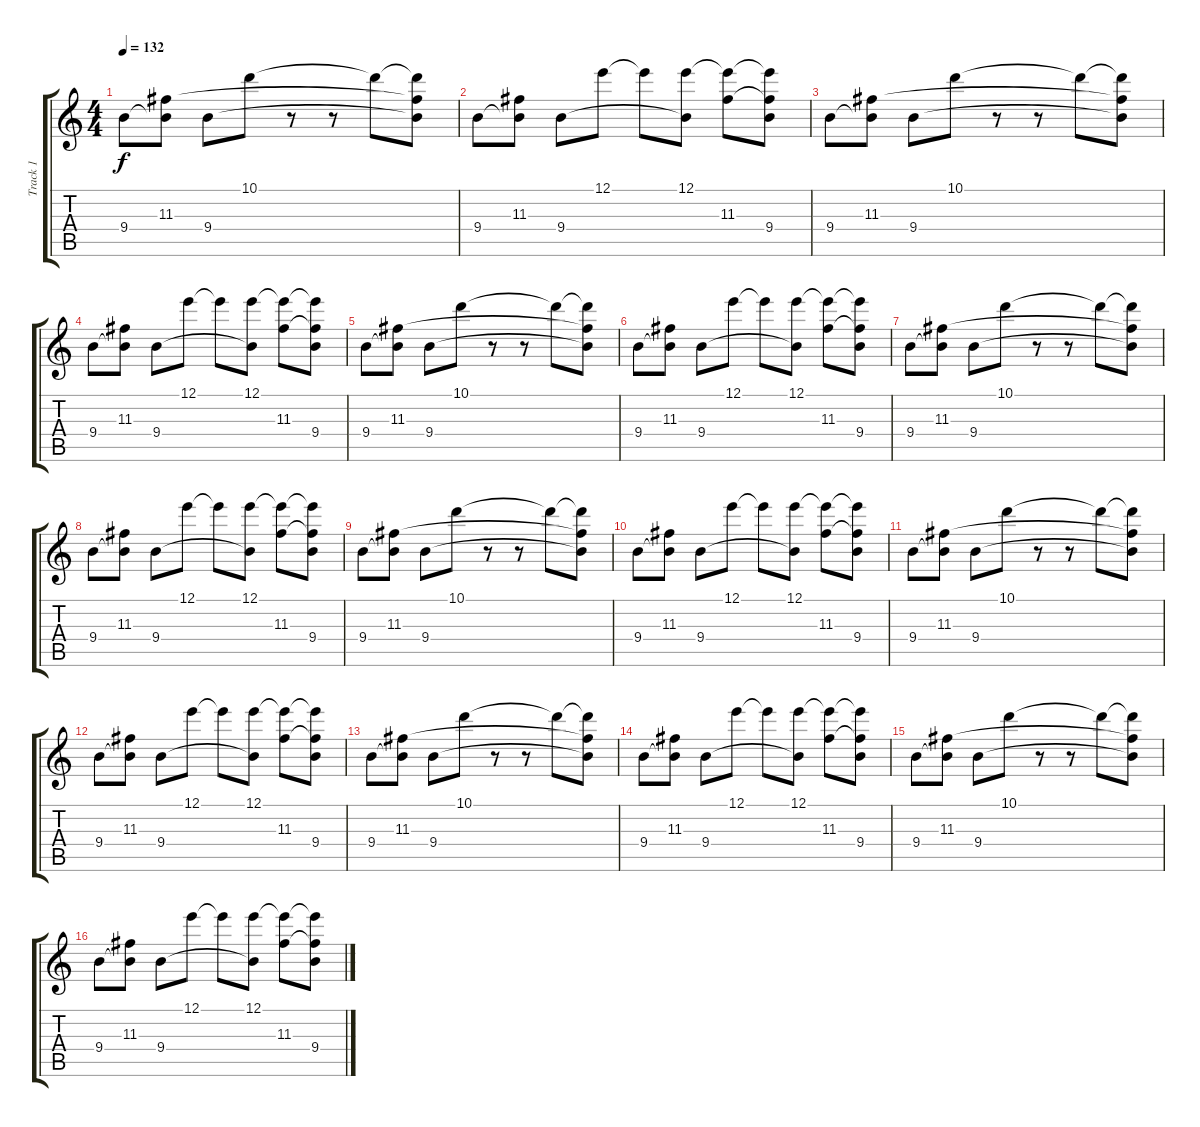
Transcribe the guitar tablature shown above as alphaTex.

\track ("Track 1" "Track 1") {instrument electricguitarclean}
\staff {score tabs}
\tuning (E4 B3 G3 D3 A2 E2) {hide}
\ts (4 4)
\tempo 132
\clef g2
\ks c
9.4.8{dy f instrument electricguitarclean} (11.3 9.4{t}).8 9.4.8 10.1.8 r.8 r.8 10.1{t}.8 (10.1{t} 11.3{t} 9.4{t}).8 |
9.4.8 (11.3 9.4{t}).8 9.4.8 12.1.8 12.1{t}.8 (12.1 9.4{t}).8 (12.1{t} 11.3).8 (12.1{t} 11.3{t} 9.4).8 |
9.4.8 (11.3 9.4{t}).8 9.4.8 10.1.8 r.8 r.8 10.1{t}.8 (10.1{t} 11.3{t} 9.4{t}).8 |
9.4.8 (11.3 9.4{t}).8 9.4.8 12.1.8 12.1{t}.8 (12.1 9.4{t}).8 (12.1{t} 11.3).8 (12.1{t} 11.3{t} 9.4).8 |
9.4.8 (11.3 9.4{t}).8 9.4.8 10.1.8 r.8 r.8 10.1{t}.8 (10.1{t} 11.3{t} 9.4{t}).8 |
9.4.8 (11.3 9.4{t}).8 9.4.8 12.1.8 12.1{t}.8 (12.1 9.4{t}).8 (12.1{t} 11.3).8 (12.1{t} 11.3{t} 9.4).8 |
9.4.8 (11.3 9.4{t}).8 9.4.8 10.1.8 r.8 r.8 10.1{t}.8 (10.1{t} 11.3{t} 9.4{t}).8 |
9.4.8 (11.3 9.4{t}).8 9.4.8 12.1.8 12.1{t}.8 (12.1 9.4{t}).8 (12.1{t} 11.3).8 (12.1{t} 11.3{t} 9.4).8 |
9.4.8 (11.3 9.4{t}).8 9.4.8 10.1.8 r.8 r.8 10.1{t}.8 (10.1{t} 11.3{t} 9.4{t}).8 |
9.4.8 (11.3 9.4{t}).8 9.4.8 12.1.8 12.1{t}.8 (12.1 9.4{t}).8 (12.1{t} 11.3).8 (12.1{t} 11.3{t} 9.4).8 |
9.4.8 (11.3 9.4{t}).8 9.4.8 10.1.8 r.8 r.8 10.1{t}.8 (10.1{t} 11.3{t} 9.4{t}).8 |
9.4.8 (11.3 9.4{t}).8 9.4.8 12.1.8 12.1{t}.8 (12.1 9.4{t}).8 (12.1{t} 11.3).8 (12.1{t} 11.3{t} 9.4).8 |
9.4.8 (11.3 9.4{t}).8 9.4.8 10.1.8 r.8 r.8 10.1{t}.8 (10.1{t} 11.3{t} 9.4{t}).8 |
9.4.8 (11.3 9.4{t}).8 9.4.8 12.1.8 12.1{t}.8 (12.1 9.4{t}).8 (12.1{t} 11.3).8 (12.1{t} 11.3{t} 9.4).8 |
9.4.8 (11.3 9.4{t}).8 9.4.8 10.1.8 r.8 r.8 10.1{t}.8 (10.1{t} 11.3{t} 9.4{t}).8 |
9.4.8 (11.3 9.4{t}).8 9.4.8 12.1.8 12.1{t}.8 (12.1 9.4{t}).8 (12.1{t} 11.3).8 (12.1{t} 11.3{t} 9.4).8
